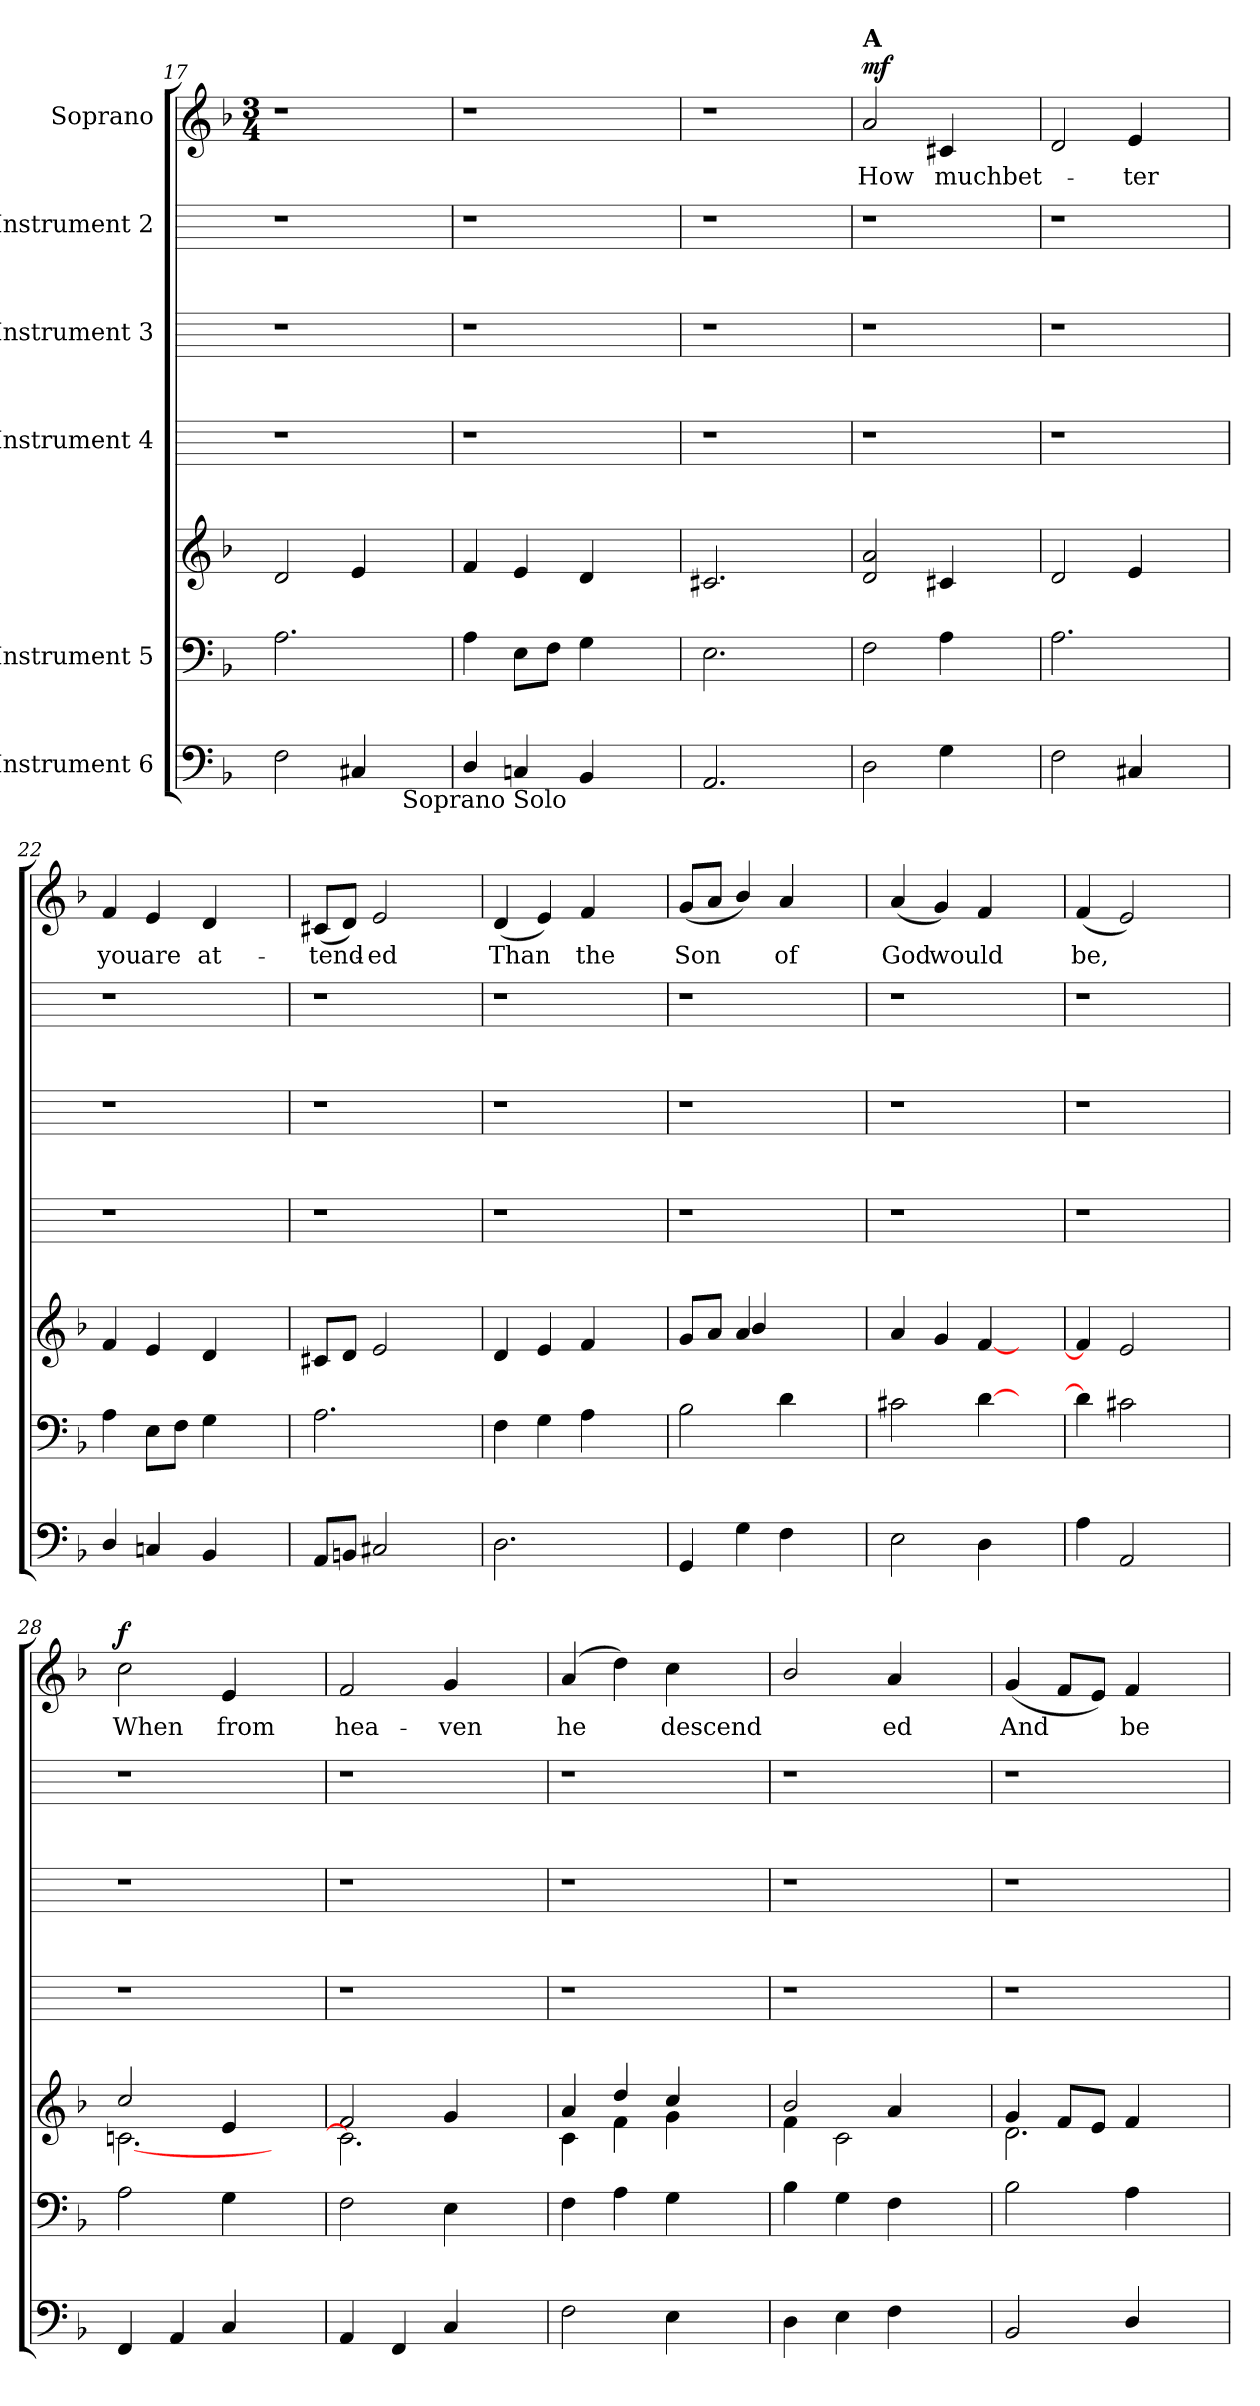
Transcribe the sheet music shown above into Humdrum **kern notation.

**kern	**kern	**kern	**kern	**kern	**kern	**kern	**text	**dynam
*part6	*part5	*part5	*part4	*part3	*part2	*part1	*part1	*part1
*staff7	*staff6	*staff5	*staff4	*staff3	*staff2	*staff1	*staff1	*staff1
*I"Instrument 6	*I"Instrument 5	*	*I"Instrument 4	*I"Instrument 3	*I"Instrument 2	*I"Soprano	*	*
*clefF4	*clefF4	*clefG2	*	*	*	*clefG2	*	*
*k[b-]	*k[b-]	*k[b-]	*	*	*	*k[b-]	*	*
*F:	*F:	*F:	*	*	*	*F:	*	*
*	*	*	*	*	*	*M3/4	*	*
=17	=17	=17	=17	=17	=17	=17	=17	=17
!	!	!	!	!	!	!LO:N:vis=1	!	!
2F\	2.A\	2d/	1r	1r	1r	2.r	.	.
4C#X/	.	4e/	.	.	.	.	.	.
!LO:TX:b:t=Soprano Solo	!	!	!	!	!	!	!	!
4ryy	4ryy	4ryy	.	.	.	4ryy	.	.
=18	=18	=18	=18	=18	=18	=18	=18	=18
!	!	!	!	!	!	!LO:N:vis=1	!	!
4D/	4A\	4f/	1r	1r	1r	2.r	.	.
4Cn/	8E\L	4e/	.	.	.	.	.	.
.	8F\J	.	.	.	.	.	.	.
4BB-/	4G\	4d/	.	.	.	.	.	.
4ryy	4ryy	4ryy	.	.	.	4ryy	.	.
=19	=19	=19	=19	=19	=19	=19	=19	=19
!	!	!	!	!	!	!LO:N:vis=1	!	!
2.AA/	2.E\	2.c#X/	1r	1r	1r	2.r	.	.
4ryy	4ryy	4ryy	.	.	.	4ryy	.	.
!!LO:LB:g=z
=20	=20	=20	=20	=20	=20	=20	=20	=20
!	!	!	!	!	!	!LO:TX:a:B:t=A	!	!
!	!	!	!	!	!	!	!LO:LY:b:cj	!LO:DY:a
2D\	2F\	2d/ 2a/	1r	1r	1r	2a/	How	mf
!	!	!	!	!	!	!	!LO:LY:b:cj	!
4G\	4A\	4c#X/	.	.	.	4c#X/	muchbet-	.
4ryy	4ryy	4ryy	.	.	.	4ryy	.	.
=21	=21	=21	=21	=21	=21	=21	=21	=21
2F\	2.A\	2d/	1r	1r	1r	2d/	.	.
!	!	!	!	!	!	!	!LO:LY:b:cj	!
4C#X/	.	4e/	.	.	.	4e/	-ter	.
4ryy	4ryy	4ryy	.	.	.	4ryy	.	.
=22	=22	=22	=22	=22	=22	=22	=22	=22
!	!	!	!	!	!	!	!LO:LY:b:cj	!
4D/	4A\	4f/	1r	1r	1r	4f/	you	.
!	!	!	!	!	!	!	!LO:LY:b:cj	!
4Cn/	8E\L	4e/	.	.	.	4e/	are	.
.	8F\J	.	.	.	.	.	.	.
!	!	!	!	!	!	!	!LO:LY:b:cj	!
4BB-/	4G\	4d/	.	.	.	4d/	at-	.
4ryy	4ryy	4ryy	.	.	.	4ryy	.	.
=23	=23	=23	=23	=23	=23	=23	=23	=23
!	!	!	!	!	!	!	!LO:LY:b	!
8AA/L	2.A\	8c#X/L	1r	1r	1r	(<8c#X/L	-tend-	.
8BBn/J	.	8d/J	.	.	.	8d/J)	.	.
!	!	!	!	!	!	!	!LO:LY:b:cj	!
2C#X/	.	2e/	.	.	.	2e/	-ed	.
4ryy	4ryy	4ryy	.	.	.	4ryy	.	.
=24	=24	=24	=24	=24	=24	=24	=24	=24
!	!	!	!	!	!	!	!LO:LY:b	!
2.D\	4F\	4d/	1r	1r	1r	(<4d/	Than	.
.	4G\	4e/	.	.	.	4e/)	.	.
!	!	!	!	!	!	!	!LO:LY:b:cj	!
.	4A\	4f/	.	.	.	4f/	the	.
4ryy	4ryy	4ryy	.	.	.	4ryy	.	.
=25	=25	=25	=25	=25	=25	=25	=25	=25
*	*	*^	*	*	*	*	*	*
!	!	!	!	!	!	!	!	!LO:LY:b	!
4GG/	2B-\	8g/L	4ryy	1r	1r	1r	(<8g/L	Son	.
.	.	8a/J	.	.	.	.	8a/J	.	.
4G\	.	4a/	4b-/	.	.	.	4b-/)	.	.
!	!	!	!	!	!	!	!	!LO:LY:b:cj	!
4F\	4d\	2ryy	2ryy	.	.	.	4a/	of	.
4ryy	4ryy	.	.	.	.	.	4ryy	.	.
=26	=26	=26	=26	=26	=26	=26	=26	=26	=26
!	!	!	!	!	!	!	!	!LO:LY:b	!
2E\	2c#X\	4a/	4ryy	1r	1r	1r	(<4a/	God	.
!	!	!	!	!	!	!	!	!LO:LY:b	!
.	.	4ryy	4g/	.	.	.	4g/)	would	.
4D\	[>4d\	[>4f/	4ryy	.	.	.	4f/	.	.
4ryy	4ryy	4ryy	4ryy	.	.	.	4ryy	.	.
=27	=27	=27	=27	=27	=27	=27	=27	=27	=27
!	!	!	!	!	!	!	!	!LO:LY:b	!
*	*	*v	*v	*	*	*	*	*	*
4A\	4d\]	4f/]	1r	1r	1r	(<4f/	be,	.
2AA/	2c#X\	2e/	.	.	.	2e/)	.	.
4ryy	4ryy	4ryy	.	.	.	4ryy	.	.
=28	=28	=28	=28	=28	=28	=28	=28	=28
*	*^	*^	*	*	*	*	*	*
!	!	!	!	!	!	!	!	!	!LO:LY:b:cj	!LO:DY:a
4FF/	2A\	2ryy	2cc/	[<2.cn\	1r	1r	1r	2cc\	When	f
4AA/	.	.	.	.	.	.	.	.	.	.
!	!	!	!	!	!	!	!	!	!LO:LY:b:cj	!
4C/	4ryy	4G\	4e/	.	.	.	.	4e/	from	.
4ryy	4ryy	4ryy	4ryy	4ryy	.	.	.	4ryy	.	.
=29	=29	=29	=29	=29	=29	=29	=29	=29	=29	=29
!	!	!	!	!	!	!	!	!	!LO:LY:b:cj	!
4AA/	2F\	2ryy	2f/	(<2.c\]	1r	1r	1r	2f/	hea-	.
4FF/	.	.	.	.	.	.	.	.	.	.
!	!	!	!	!	!	!	!	!	!LO:LY:b:cj	!
4C/	4ryy	4E\)	4g/	.	.	.	.	4g/	-ven	.
4ryy	4ryy	4ryy	4ryy	4ryy	.	.	.	4ryy	.	.
!!LO:PB:g=z
=30	=30	=30	=30	=30	=30	=30	=30	=30	=30	=30
!	!	!	!	!	!	!	!	!	!LO:LY:b:cj	!
*	*v	*v	*	*	*	*	*	*	*	*
2F\	4F\	4a/	4c\	1r	1r	1r	(>4a/	he	.
.	4A\	4dd/	4f\	.	.	.	4dd\)	.	.
!	!	!	!	!	!	!	!	!LO:LY:b	!
4E\	4G\	4cc/	4g\	.	.	.	4cc\	descend	.
4ryy	4ryy	4ryy	4ryy	.	.	.	4ryy	.	.
=31	=31	=31	=31	=31	=31	=31	=31	=31	=31
*	*^	*	*^	*	*	*	*	*	*
4D\	4B-\	4ryy	2b-/	4ryy	4f\	1r	1r	1r	2b-/	.	.
4E\	4ryy	4G\	.	2c\	4ryy	.	.	.	.	.	.
!	!	!	!	!	!	!	!	!	!	!LO:LY:b:cj	!
4F\	4F\	4ryy	4a/	.	2ryy	.	.	.	4a/	ed	.
4ryy	4ryy	4ryy	4ryy	4ryy	.	.	.	.	4ryy	.	.
=32	=32	=32	=32	=32	=32	=32	=32	=32	=32	=32	=32
!	!	!	!	!	!	!	!	!	!	!LO:LY:b	!
2BB-/	2B-\	2ryy	4ryy	4g/	2.d\	1r	1r	1r	(<4g/	And	.
.	.	.	8f/L	4ryy	.	.	.	.	8f/L	.	.
.	.	.	8e/J	.	.	.	.	.	8e/J)	.	.
!	!	!	!	!	!	!	!	!	!	!LO:LY:b:cj	!
4D/	4ryy	4A\	4f/	2ryy	.	.	.	.	4f/	be	.
4ryy	4ryy	4ryy	4ryy	.	4ryy	.	.	.	4ryy	.	.
*	*v	*v	*	*	*	*	*	*	*	*	*
*	*	*v	*v	*v	*	*	*	*	*	*
=	=	=	=	=	=	=	=	=
*-	*-	*-	*-	*-	*-	*-	*-	*-
